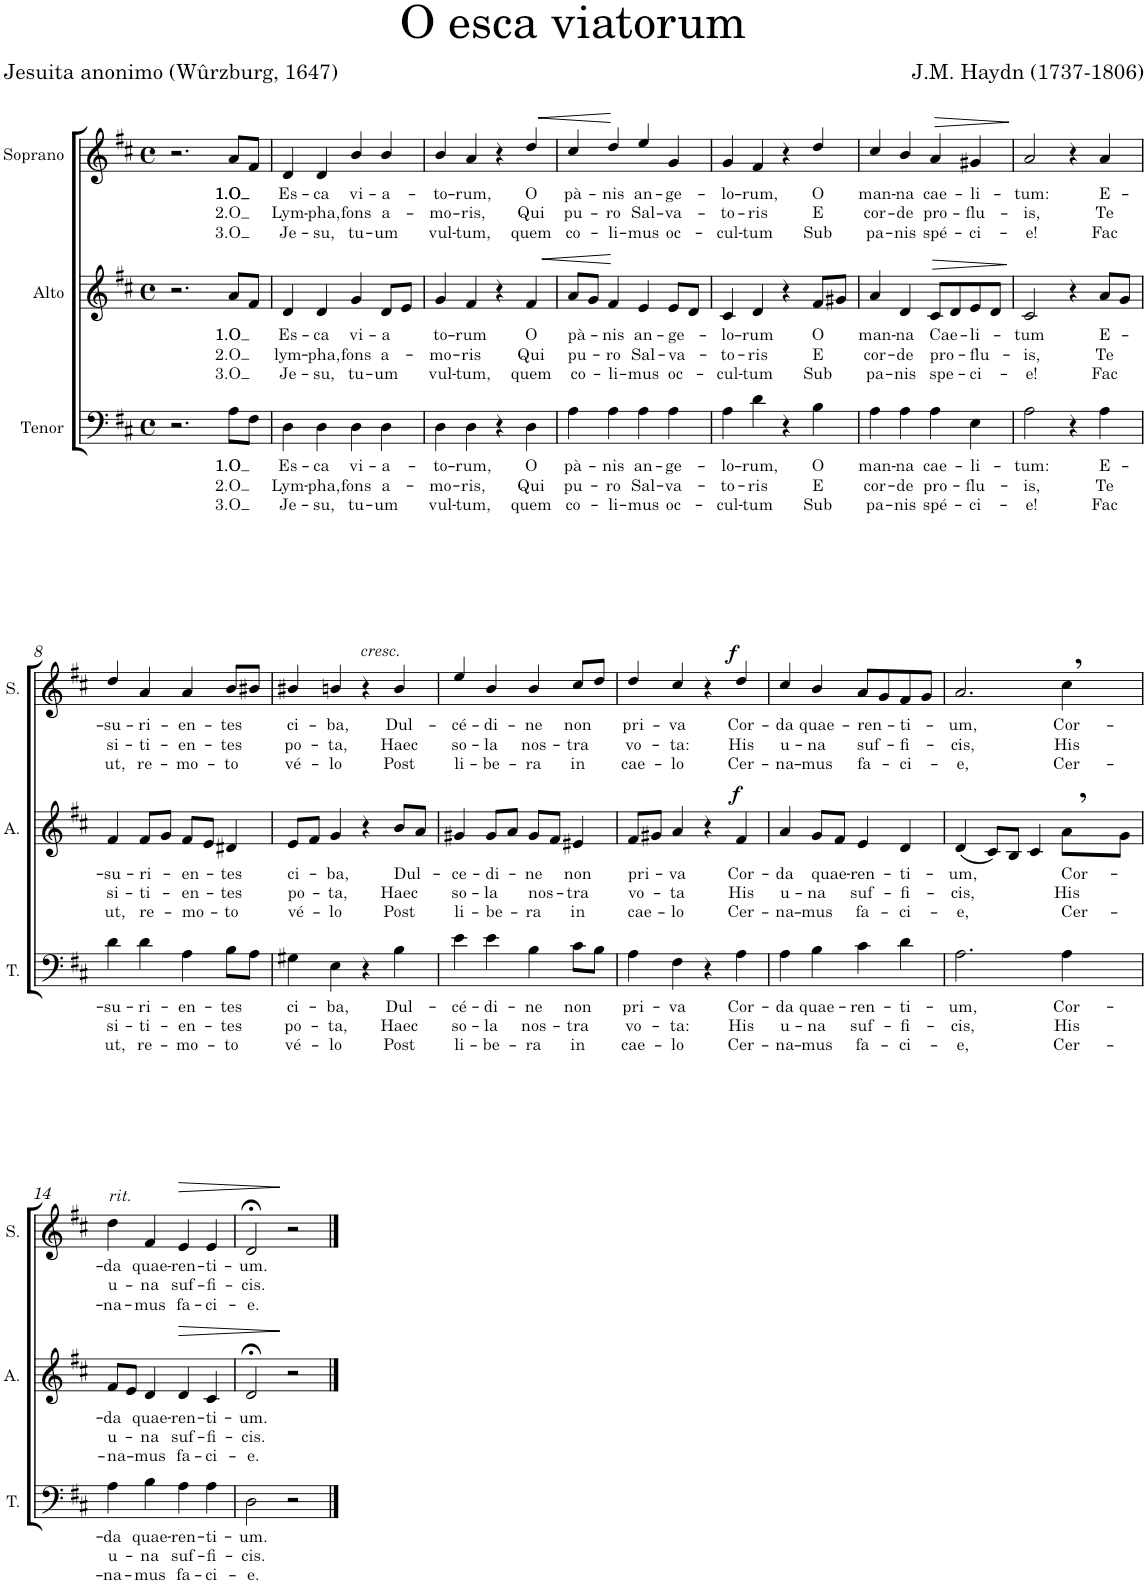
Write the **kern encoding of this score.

**kern	**text	**text	**text	**kern	**text	**text	**text	**dynam	**kern	**text	**text	**text	**dynam
*part3	*part3	*part3	*part3	*part2	*part2	*part2	*part2	*part2	*part1	*part1	*part1	*part1	*part1
*staff3	*staff3	*staff3	*staff3	*staff2	*staff2	*staff2	*staff2	*staff2	*staff1	*staff1	*staff1	*staff1	*staff1
*I"Tenor	*	*	*	*I"Alto	*	*	*	*	*I"Soprano	*	*	*	*
*I'T.	*	*	*	*I'A.	*	*	*	*	*I'S.	*	*	*	*
*clefF4	*	*	*	*clefG2	*	*	*	*	*clefG2	*	*	*	*
*k[f#c#]	*	*	*	*k[f#c#]	*	*	*	*	*k[f#c#]	*	*	*	*
*M4/4	*	*	*	*M4/4	*	*	*	*	*M4/4	*	*	*	*
*met(c)	*	*	*	*met(c)	*	*	*	*	*met(c)	*	*	*	*
=1	=1	=1	=1	=1	=1	=1	=1	=1	=1	=1	=1	=1	=1
2.r	.	.	.	2.r	.	.	.	.	2.r	.	.	.	.
!	!LO:LY:b	!LO:LY:b	!LO:LY:b	!	!LO:LY:b	!LO:LY:b	!LO:LY:b	!	!	!LO:LY:b	!LO:LY:b	!LO:LY:b	!
8A\L	1.O	2.O	3.O	8a/L	1.O	2.O	3.O	.	8a/L	1.O	2.O	3.O	.
8F#\J	.	.	.	8f#/J	.	.	.	.	8f#/J	.	.	.	.
=2	=2	=2	=2	=2	=2	=2	=2	=2	=2	=2	=2	=2	=2
!	!LO:LY:b	!LO:LY:b	!LO:LY:b	!	!LO:LY:b	!LO:LY:b	!LO:LY:b	!	!	!LO:LY:b	!LO:LY:b	!LO:LY:b	!
4D\	Es-	Lym-	Je-	4d/	Es-	lym-	Je-	.	4d/	Es-	Lym-	Je-	.
!	!LO:LY:b	!LO:LY:b	!LO:LY:b	!	!LO:LY:b	!LO:LY:b	!LO:LY:b	!	!	!LO:LY:b	!LO:LY:b	!LO:LY:b	!
4D\	-ca	-pha,	-su,	4d/	-ca	-pha,	-su,	.	4d/	-ca	-pha,	-su,	.
!	!LO:LY:b	!LO:LY:b	!LO:LY:b	!	!LO:LY:b	!LO:LY:b	!LO:LY:b	!	!	!LO:LY:b	!LO:LY:b	!LO:LY:b	!
4D\	-vi-	fons	tu-	4g/	vi-	fons	tu-	.	4b/	-vi-	fons	tu-	.
!	!LO:LY:b	!LO:LY:b	!LO:LY:b	!	!LO:LY:b	!LO:LY:b	!LO:LY:b	!	!	!LO:LY:b	!LO:LY:b	!LO:LY:b	!
4D\	-a-	a-	-um	8d/L	-a	a-	-um	.	4b/	-a-	a-	-um	.
.	.	.	.	8e/J	.	.	.	.	.	.	.	.	.
=3	=3	=3	=3	=3	=3	=3	=3	=3	=3	=3	=3	=3	=3
!	!LO:LY:b	!LO:LY:b	!LO:LY:b	!	!LO:LY:b	!LO:LY:b	!LO:LY:b	!	!	!LO:LY:b	!LO:LY:b	!LO:LY:b	!
4D\	-to-	-mo-	vul-	4g/	to-	-mo-	vul-	.	4b/	-to-	-mo-	vul-	.
!	!LO:LY:b	!LO:LY:b	!LO:LY:b	!	!LO:LY:b	!LO:LY:b	!LO:LY:b	!	!	!LO:LY:b	!LO:LY:b	!LO:LY:b	!
4D\	-rum,	-ris,	-tum,	4f#/	-rum	-ris	-tum,	.	4a/	-rum,	-ris,	-tum,	.
4r	.	.	.	4r	.	.	.	.	4r	.	.	.	.
!	!LO:LY:b	!LO:LY:b	!LO:LY:b	!	!LO:LY:b	!LO:LY:b	!LO:LY:b	!LO:HP:b	!	!LO:LY:b	!LO:LY:b	!LO:LY:b	!LO:HP:b
4D\	O	Qui	quem	4f#/	O	Qui	quem	<	4dd/	O	Qui	quem	<
=4	=4	=4	=4	=4	=4	=4	=4	=4	=4	=4	=4	=4	=4
!	!LO:LY:b	!LO:LY:b	!LO:LY:b	!	!LO:LY:b	!LO:LY:b	!LO:LY:b	!	!	!LO:LY:b	!LO:LY:b	!LO:LY:b	!
4A\	pà-	pu-	co-	8a/L	pà-	pu-	co-	.	4cc#/	pà-	pu-	co-	.
.	.	.	.	8g/J	.	.	.	.	.	.	.	.	.
!	!LO:LY:b	!LO:LY:b	!LO:LY:b	!	!LO:LY:b	!LO:LY:b	!LO:LY:b	!	!	!LO:LY:b	!LO:LY:b	!LO:LY:b	!
4A\	-nis	-ro	-li-	4f#/	nis	-ro	-li-	.	4dd/	-nis	-ro	-li-	.
!	!LO:LY:b	!LO:LY:b	!LO:LY:b	!	!LO:LY:b	!LO:LY:b	!LO:LY:b	!	!	!LO:LY:b	!LO:LY:b	!LO:LY:b	!
4A\	an-	Sal-	-mus	4e/	an-	Sal-	-mus	[	4ee/	an-	Sal-	-mus	[
!	!LO:LY:b	!LO:LY:b	!LO:LY:b	!	!LO:LY:b	!LO:LY:b	!LO:LY:b	!	!	!LO:LY:b	!LO:LY:b	!LO:LY:b	!
4A\	-ge-	-va-	oc-	8e/L	-ge-	-va-	oc-	.	4g/	-ge-	-va-	oc-	.
.	.	.	.	8d/J	.	.	.	.	.	.	.	.	.
=5	=5	=5	=5	=5	=5	=5	=5	=5	=5	=5	=5	=5	=5
!	!LO:LY:b	!LO:LY:b	!LO:LY:b	!	!LO:LY:b	!LO:LY:b	!LO:LY:b	!	!	!LO:LY:b	!LO:LY:b	!LO:LY:b	!
4A\	-lo-	-to-	-cul-	4c#/	-lo-	-to-	-cul-	.	4g/	-lo-	-to-	-cul-	.
!	!LO:LY:b	!LO:LY:b	!LO:LY:b	!	!LO:LY:b	!LO:LY:b	!LO:LY:b	!	!	!LO:LY:b	!LO:LY:b	!LO:LY:b	!
4d\	-rum,	-ris	-tum	4d/	-rum	-ris	-tum	.	4f#/	-rum,	-ris	-tum	.
4r	.	.	.	4r	.	.	.	.	4r	.	.	.	.
!	!LO:LY:b	!LO:LY:b	!LO:LY:b	!	!LO:LY:b	!LO:LY:b	!LO:LY:b	!	!	!LO:LY:b	!LO:LY:b	!LO:LY:b	!
4B\	O	E	Sub	8f#/L	O	E	Sub	.	4dd/	O	E	Sub	.
.	.	.	.	8g#X/J	.	.	.	.	.	.	.	.	.
=6	=6	=6	=6	=6	=6	=6	=6	=6	=6	=6	=6	=6	=6
!	!LO:LY:b	!LO:LY:b	!LO:LY:b	!	!LO:LY:b	!LO:LY:b	!LO:LY:b	!	!	!LO:LY:b	!LO:LY:b	!LO:LY:b	!
4A\	man-	cor-	pa-	4a/	man-	cor-	pa-	.	4cc#/	man-	cor-	pa-	.
!	!LO:LY:b	!LO:LY:b	!LO:LY:b	!	!LO:LY:b	!LO:LY:b	!LO:LY:b	!	!	!LO:LY:b	!LO:LY:b	!LO:LY:b	!
4A\	-na	-de	-nis	4d/	-na	-de	-nis	.	4b/	-na	-de	-nis	.
!	!LO:LY:b	!LO:LY:b	!LO:LY:b	!	!LO:LY:b	!LO:LY:b	!LO:LY:b	!LO:HP:b	!	!LO:LY:b	!LO:LY:b	!LO:LY:b	!LO:HP:b
4A\	cae-	pro-	spé-	8c#/L	Cae-	pro-	spe-	>	4a/	cae-	pro-	spé-	>
.	.	.	.	8d/	.	.	.	.	.	.	.	.	.
!	!LO:LY:b	!LO:LY:b	!LO:LY:b	!	!LO:LY:b	!LO:LY:b	!LO:LY:b	!	!	!LO:LY:b	!LO:LY:b	!LO:LY:b	!
4E\	-li-	-flu-	-ci-	8e/	-li-	-flu-	-ci-	.	4g#X/	-li-	-flu-	-ci-	.
.	.	.	.	8d/J	.	.	.	.	.	.	.	.	.
.	.	.	.	.	.	.	.	]	.	.	.	.	]
=7	=7	=7	=7	=7	=7	=7	=7	=7	=7	=7	=7	=7	=7
!	!LO:LY:b	!LO:LY:b	!LO:LY:b	!	!LO:LY:b	!LO:LY:b	!LO:LY:b	!	!	!LO:LY:b	!LO:LY:b	!LO:LY:b	!
2A\	-tum:	-is,	-e!	2c#/	-tum	-is,	-e!	.	2a/	-tum:	-is,	-e!	.
4r	.	.	.	4r	.	.	.	.	4r	.	.	.	.
!	!LO:LY:b	!LO:LY:b	!LO:LY:b	!	!LO:LY:b	!LO:LY:b	!LO:LY:b	!	!	!LO:LY:b	!LO:LY:b	!LO:LY:b	!
4A\	E-	Te	Fac	8a/L	E-	Te	Fac	.	4a/	E-	Te	Fac	.
.	.	.	.	8g/J	.	.	.	.	.	.	.	.	.
!!LO:LB:g=z
=8	=8	=8	=8	=8	=8	=8	=8	=8	=8	=8	=8	=8	=8
!	!LO:LY:b	!LO:LY:b	!LO:LY:b	!	!LO:LY:b	!LO:LY:b	!LO:LY:b	!	!	!LO:LY:b	!LO:LY:b	!LO:LY:b	!
4d\	-su-	si-	ut,	4f#/	-su-	si-	ut,	.	4dd/	-su-	si-	ut,	.
!	!LO:LY:b	!LO:LY:b	!LO:LY:b	!	!LO:LY:b	!LO:LY:b	!LO:LY:b	!	!	!LO:LY:b	!LO:LY:b	!LO:LY:b	!
4d\	-ri-	-ti-	re-	8f#/L	-ri-	-ti-	re-	.	4a/	-ri-	-ti-	re-	.
.	.	.	.	8g/J	.	.	.	.	.	.	.	.	.
!	!LO:LY:b	!LO:LY:b	!LO:LY:b	!	!LO:LY:b	!LO:LY:b	!LO:LY:b	!	!	!LO:LY:b	!LO:LY:b	!LO:LY:b	!
4A\	-en-	-en-	-mo-	8f#/L	-en-	-en-	-mo-	.	4a/	-en-	-en-	-mo-	.
.	.	.	.	8e/J	.	.	.	.	.	.	.	.	.
!	!LO:LY:b	!LO:LY:b	!LO:LY:b	!	!LO:LY:b	!LO:LY:b	!LO:LY:b	!	!	!LO:LY:b	!LO:LY:b	!LO:LY:b	!
8B\L	-tes	-tes	-to	4d#X/	-tes	-tes	-to	.	8b/L	-tes	-tes	-to	.
8A\J	.	.	.	.	.	.	.	.	8b#X/J	.	.	.	.
=9	=9	=9	=9	=9	=9	=9	=9	=9	=9	=9	=9	=9	=9
!	!LO:LY:b	!LO:LY:b	!LO:LY:b	!	!LO:LY:b	!LO:LY:b	!LO:LY:b	!	!	!LO:LY:b	!LO:LY:b	!LO:LY:b	!
4G#X\	ci-	po-	vé-	8e/L	ci-	po-	vé-	.	4b#X/	ci-	po-	vé-	.
.	.	.	.	8f#/J	.	.	.	.	.	.	.	.	.
!	!LO:LY:b	!LO:LY:b	!LO:LY:b	!	!LO:LY:b	!LO:LY:b	!LO:LY:b	!	!	!LO:LY:b	!LO:LY:b	!LO:LY:b	!
4E\	ba,	-ta,	-lo	4g/	-ba,	-ta,	-lo	.	4bn/	ba,	-ta,	-lo	.
!	!	!	!	!	!	!	!	!	!LO:TX:a:i:t=cresc.	!	!	!	!
4r	.	.	.	4r	.	.	.	.	4r	.	.	.	.
!	!LO:LY:b	!LO:LY:b	!LO:LY:b	!	!LO:LY:b	!LO:LY:b	!LO:LY:b	!	!	!LO:LY:b	!LO:LY:b	!LO:LY:b	!
4B\	Dul-	Haec	Post	8b/L	Dul-	Haec	Post	.	4b/	Dul-	Haec	Post	.
.	.	.	.	8a/J	.	.	.	.	.	.	.	.	.
=10	=10	=10	=10	=10	=10	=10	=10	=10	=10	=10	=10	=10	=10
!	!LO:LY:b	!LO:LY:b	!LO:LY:b	!	!LO:LY:b	!LO:LY:b	!LO:LY:b	!	!	!LO:LY:b	!LO:LY:b	!LO:LY:b	!
4e\	-cé-	so-	li-	4g#X/	-ce-	so-	li-	.	4ee/	-cé-	so-	li-	.
!	!LO:LY:b	!LO:LY:b	!LO:LY:b	!	!LO:LY:b	!LO:LY:b	!LO:LY:b	!	!	!LO:LY:b	!LO:LY:b	!LO:LY:b	!
4e\	-di-	-la	-be-	8g#/L	-di-	-la	-be-	.	4b/	-di-	-la	-be-	.
.	.	.	.	8a/J	.	.	.	.	.	.	.	.	.
!	!LO:LY:b	!LO:LY:b	!LO:LY:b	!	!LO:LY:b	!LO:LY:b	!LO:LY:b	!	!	!LO:LY:b	!LO:LY:b	!LO:LY:b	!
4B\	-ne	nos-	-ra	8g#/L	-ne	nos-	-ra	.	4b/	-ne	nos-	-ra	.
.	.	.	.	8f#/J	.	.	.	.	.	.	.	.	.
!	!LO:LY:b	!LO:LY:b	!LO:LY:b	!	!LO:LY:b	!LO:LY:b	!LO:LY:b	!	!	!LO:LY:b	!LO:LY:b	!LO:LY:b	!
8c#\L	non	-tra	in	4e#X/	non	-tra	in	.	8cc#/L	non	-tra	in	.
8B\J	.	.	.	.	.	.	.	.	8dd/J	.	.	.	.
=11	=11	=11	=11	=11	=11	=11	=11	=11	=11	=11	=11	=11	=11
!	!LO:LY:b	!LO:LY:b	!LO:LY:b	!	!LO:LY:b	!LO:LY:b	!LO:LY:b	!	!	!LO:LY:b	!LO:LY:b	!LO:LY:b	!
4A\	pri-	vo-	cae-	8f#/L	pri-	vo-	cae-	.	4dd/	pri-	vo-	cae-	.
.	.	.	.	8g#X/J	.	.	.	.	.	.	.	.	.
!	!LO:LY:b	!LO:LY:b	!LO:LY:b	!	!LO:LY:b	!LO:LY:b	!LO:LY:b	!	!	!LO:LY:b	!LO:LY:b	!LO:LY:b	!
4F#\	-va	-ta:	-lo	4a/	-va	-ta	-lo	.	4cc#/	-va	-ta:	-lo	.
4r	.	.	.	4r	.	.	.	.	4r	.	.	.	.
!	!LO:LY:b	!LO:LY:b	!LO:LY:b	!	!LO:LY:b	!LO:LY:b	!LO:LY:b	!LO:DY:a	!	!LO:LY:b	!LO:LY:b	!LO:LY:b	!LO:DY:a
4A\	Cor-	His	Cer-	4f#/	Cor-	His	Cer-	f	4dd/	Cor-	His	Cer-	f
=12	=12	=12	=12	=12	=12	=12	=12	=12	=12	=12	=12	=12	=12
!	!LO:LY:b	!LO:LY:b	!LO:LY:b	!	!LO:LY:b	!LO:LY:b	!LO:LY:b	!	!	!LO:LY:b	!LO:LY:b	!LO:LY:b	!
4A\	-da	u-	-na-	4a/	-da	u-	-na-	.	4cc#/	-da	u-	-na-	.
!	!LO:LY:b	!LO:LY:b	!LO:LY:b	!	!LO:LY:b	!LO:LY:b	!LO:LY:b	!	!	!LO:LY:b	!LO:LY:b	!LO:LY:b	!
4B\	quae-	-na	-mus	8g/L	quae-	-na	-mus	.	4b/	quae-	-na	-mus	.
.	.	.	.	8f#/J	.	.	.	.	.	.	.	.	.
!	!LO:LY:b	!LO:LY:b	!LO:LY:b	!	!LO:LY:b	!LO:LY:b	!LO:LY:b	!	!	!LO:LY:b	!LO:LY:b	!LO:LY:b	!
4c#\	-ren-	suf-	fa-	4e/	-ren-	suf-	fa-	.	8a/L	-ren-	suf-	fa-	.
.	.	.	.	.	.	.	.	.	8g/	.	.	.	.
!	!LO:LY:b	!LO:LY:b	!LO:LY:b	!	!LO:LY:b	!LO:LY:b	!LO:LY:b	!	!	!LO:LY:b	!LO:LY:b	!LO:LY:b	!
4d\	ti-	-fi-	-ci-	4d/	-ti-	-fi-	-ci-	.	8f#/	ti-	-fi-	-ci-	.
.	.	.	.	.	.	.	.	.	8g/J	.	.	.	.
=13	=13	=13	=13	=13	=13	=13	=13	=13	=13	=13	=13	=13	=13
!	!LO:LY:b	!LO:LY:b	!LO:LY:b	!	!LO:LY:b	!LO:LY:b	!LO:LY:b	!	!	!LO:LY:b	!LO:LY:b	!LO:LY:b	!
2.A\	um,	-cis,	-e,	(4d/	-um,	-cis,	-e,	.	2.a/	um,	-cis,	-e,	.
.	.	.	.	8c#/L)	.	.	.	.	.	.	.	.	.
.	.	.	.	8B/J	.	.	.	.	.	.	.	.	.
.	.	.	.	4c#/	.	.	.	.	.	.	.	.	.
!	!LO:LY:b	!LO:LY:b	!LO:LY:b	!	!LO:LY:b	!LO:LY:b	!LO:LY:b	!	!	!LO:LY:b	!LO:LY:b	!LO:LY:b	!
4A\	Cor-	His	Cer-	8a,\L	Cor-	His	Cer-	.	4cc#,\	Cor-	His	Cer-	.
.	.	.	.	8g\J	.	.	.	.	.	.	.	.	.
!!LO:LB:g=z
=14	=14	=14	=14	=14	=14	=14	=14	=14	=14	=14	=14	=14	=14
!	!	!	!	!	!	!	!	!	!LO:TX:a:i:t=rit.	!	!	!	!
!	!LO:LY:b	!LO:LY:b	!LO:LY:b	!	!LO:LY:b	!LO:LY:b	!LO:LY:b	!	!	!LO:LY:b	!LO:LY:b	!LO:LY:b	!
4A\	-da	u-	-na-	8f#/L	-da	u-	-na-	.	4dd\	-da	u-	-na-	.
.	.	.	.	8e/J	.	.	.	.	.	.	.	.	.
!	!LO:LY:b	!LO:LY:b	!LO:LY:b	!	!LO:LY:b	!LO:LY:b	!LO:LY:b	!	!	!LO:LY:b	!LO:LY:b	!LO:LY:b	!
4B\	quae-	-na	-mus	4d/	quae-	-na	-mus	.	4f#/	quae-	-na	-mus	.
!	!LO:LY:b	!LO:LY:b	!LO:LY:b	!	!LO:LY:b	!LO:LY:b	!LO:LY:b	!LO:HP:b	!	!LO:LY:b	!LO:LY:b	!LO:LY:b	!LO:HP:b
4A\	-ren-	suf-	fa-	4d/	-ren-	suf-	fa-	>	4e/	-ren-	suf-	fa-	>
!	!LO:LY:b	!LO:LY:b	!LO:LY:b	!	!LO:LY:b	!LO:LY:b	!LO:LY:b	!	!	!LO:LY:b	!LO:LY:b	!LO:LY:b	!
4A\	-ti-	-fi-	-ci-	4c#/	-ti-	-fi-	-ci-	.	4e/	-ti-	-fi-	-ci-	.
=15	=15	=15	=15	=15	=15	=15	=15	=15	=15	=15	=15	=15	=15
!	!LO:LY:b	!LO:LY:b	!LO:LY:b	!	!LO:LY:b	!LO:LY:b	!LO:LY:b	!	!	!LO:LY:b	!LO:LY:b	!LO:LY:b	!
2D\	-um.	-cis.	-e.	2d;</	-um.	-cis.	-e.	.	2d;</	-um.	-cis.	-e.	.
2r	.	.	.	2r	.	.	.	]	2r	.	.	.	]
==	==	==	==	==	==	==	==	==	==	==	==	==	==
*-	*-	*-	*-	*-	*-	*-	*-	*-	*-	*-	*-	*-	*-
